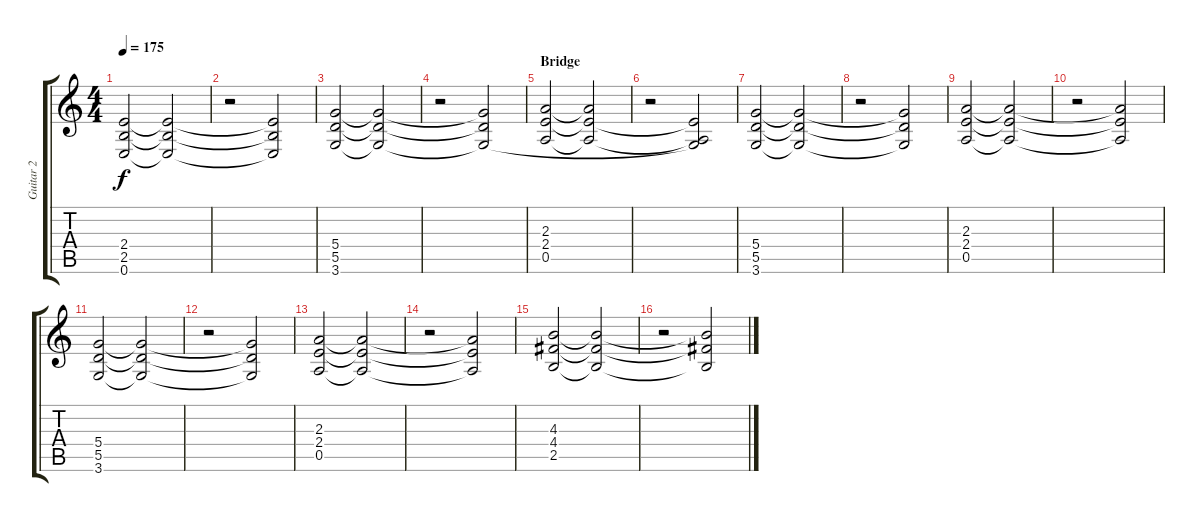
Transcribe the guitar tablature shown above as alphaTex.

\track ("Guitar 2" "Guitar 2") {instrument distortionguitar}
\staff {score tabs}
\tuning (E4 B3 G3 D3 A2 E2) {hide}
\ts (4 4)
\tempo 175
\clef g2
\ks c
(2.4 2.5 0.6).2{dy f} (2.4{t} 2.5{t} 0.6{t}).2 |
r.2 (2.4{t} 2.5{t} 0.6{t}).2 |
(5.4 5.5 3.6).2 (5.4{t} 5.5{t} 3.6{t}).2 |
r.2 (5.4{t} 5.5{t} 3.6{t}).2 |
\section ("" "Bridge")
(2.3 2.4 0.5).2 (2.3{t} 2.4{t} 0.5{t}).2 |
r.2 (2.4{t} 0.5{t} 3.6{t}).2 |
(5.4 5.5 3.6).2 (5.4{t} 5.5{t} 3.6{t}).2 |
r.2 (5.4{t} 5.5{t} 3.6{t}).2 |
(2.3 2.4 0.5).2 (2.3{t} 2.4{t} 0.5{t}).2 |
r.2 (2.3{t} 2.4{t} 0.5{t}).2 |
(5.4 5.5 3.6).2 (5.4{t} 5.5{t} 3.6{t}).2 |
r.2 (5.4{t} 5.5{t} 3.6{t}).2 |
(2.3 2.4 0.5).2 (2.3{t} 2.4{t} 0.5{t}).2 |
r.2 (2.3{t} 2.4{t} 0.5{t}).2 |
(4.3 4.4 2.5).2 (4.3{t} 4.4{t} 2.5{t}).2 |
r.2 (4.3{t} 4.4{t} 2.5{t}).2
